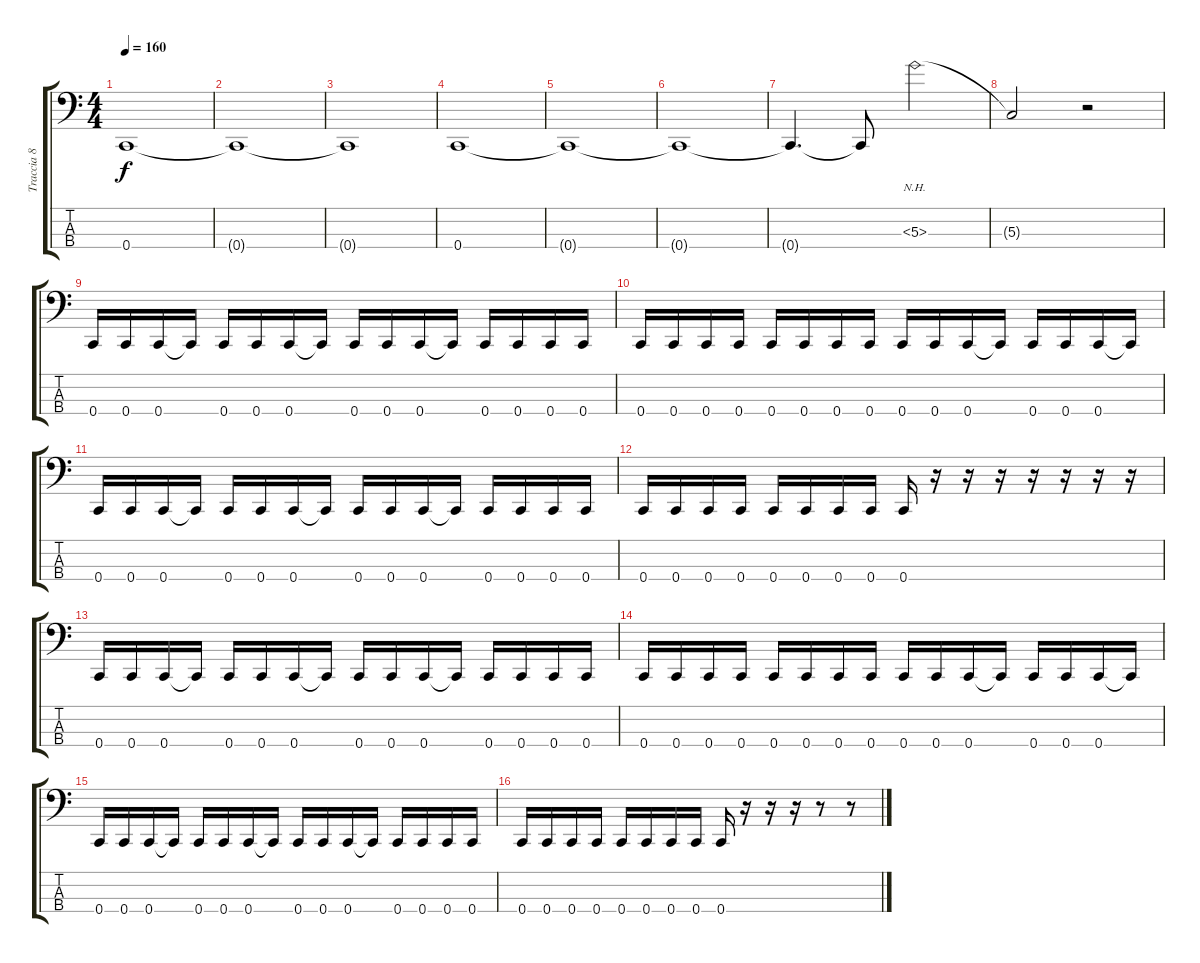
\track ("Traccia 8" "Traccia 8") {instrument electricbasspick}
\staff {score tabs}
\tuning (F2 C2 G1 C1) {hide}
\ts (4 4)
\tempo 160
\clef f4
\ks c
0.4{t}.1{dy f} |
0.4{t}.1 |
0.4{t}.1 |
0.4.1 |
0.4{t}.1 |
0.4{t}.1 |
0.4{t}.4{d} 0.4{t}.8 5.3{nh}.2 |
5.3{t}.2 r.2 |
0.4.16 0.4.16 0.4.16 0.4{t}.16 0.4.16 0.4.16 0.4.16 0.4{t}.16 0.4.16 0.4.16 0.4.16 0.4{t}.16 0.4.16 0.4.16 0.4.16 0.4.16 |
0.4.16 0.4.16 0.4.16 0.4.16 0.4.16 0.4.16 0.4.16 0.4.16 0.4.16 0.4.16 0.4.16 0.4{t}.16 0.4.16 0.4.16 0.4.16 0.4{t}.16 |
0.4.16 0.4.16 0.4.16 0.4{t}.16 0.4.16 0.4.16 0.4.16 0.4{t}.16 0.4.16 0.4.16 0.4.16 0.4{t}.16 0.4.16 0.4.16 0.4.16 0.4.16 |
0.4.16 0.4.16 0.4.16 0.4.16 0.4.16 0.4.16 0.4.16 0.4.16 0.4.16 r.16 r.16 r.16 r.16 r.16 r.16 r.16 |
0.4.16 0.4.16 0.4.16 0.4{t}.16 0.4.16 0.4.16 0.4.16 0.4{t}.16 0.4.16 0.4.16 0.4.16 0.4{t}.16 0.4.16 0.4.16 0.4.16 0.4.16 |
0.4.16 0.4.16 0.4.16 0.4.16 0.4.16 0.4.16 0.4.16 0.4.16 0.4.16 0.4.16 0.4.16 0.4{t}.16 0.4.16 0.4.16 0.4.16 0.4{t}.16 |
0.4.16 0.4.16 0.4.16 0.4{t}.16 0.4.16 0.4.16 0.4.16 0.4{t}.16 0.4.16 0.4.16 0.4.16 0.4{t}.16 0.4.16 0.4.16 0.4.16 0.4.16 |
0.4.16 0.4.16 0.4.16 0.4.16 0.4.16 0.4.16 0.4.16 0.4.16 0.4.16 r.16 r.16 r.16 r.8 r.8
